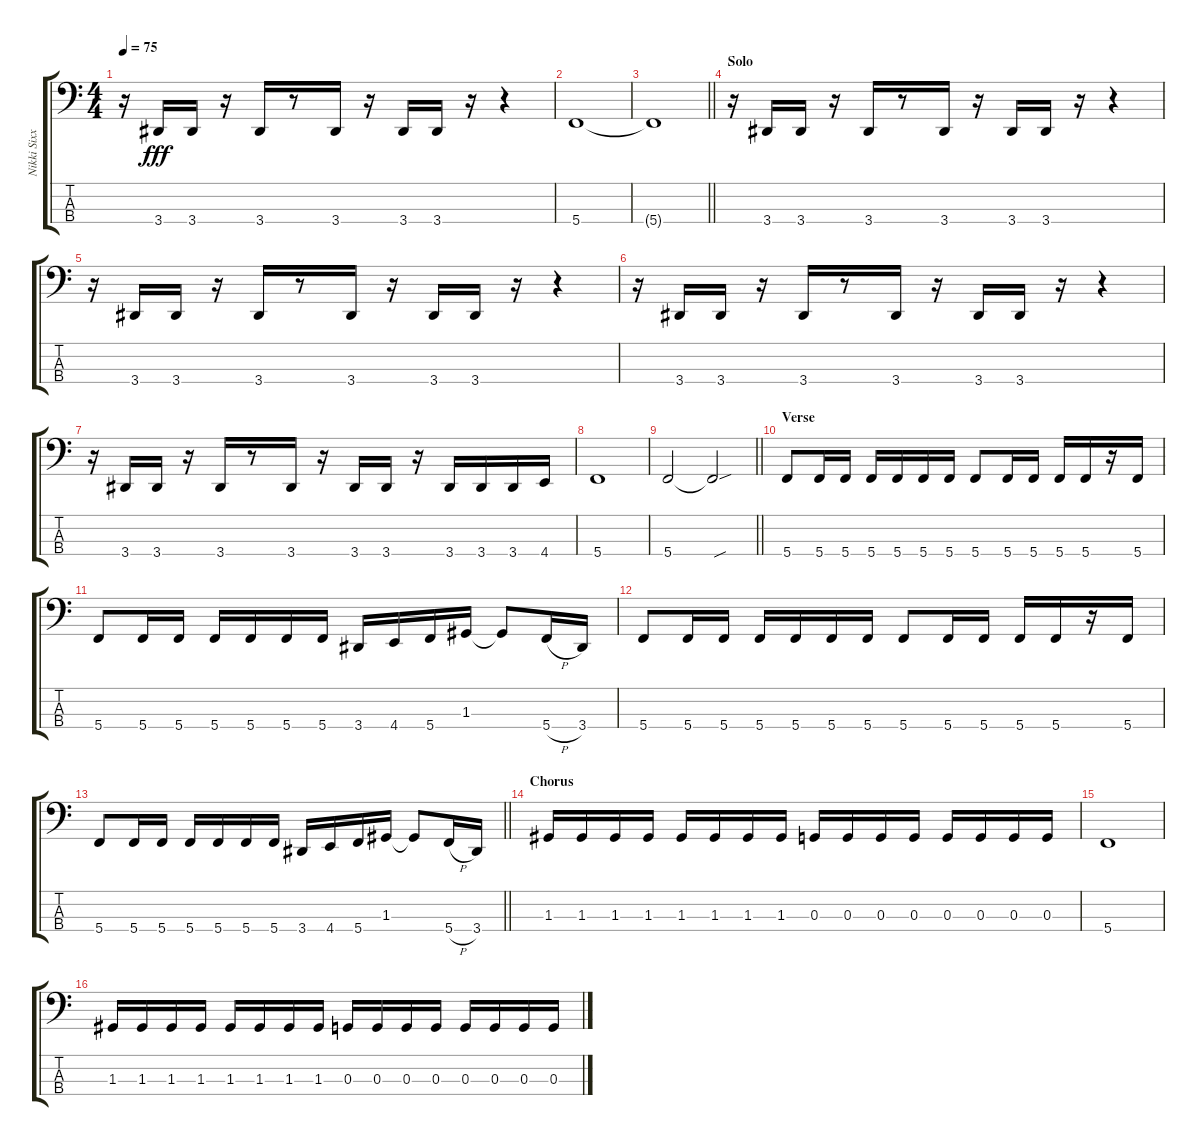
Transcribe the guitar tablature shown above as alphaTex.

\track ("Nikki Sixx - Bass" "Nikki Sixx") {instrument electricbasspick}
\staff {score tabs}
\tuning (F2 C2 G1 C1) {hide}
\ts (4 4)
\tempo 75
\clef f4
\ks c
r.16{dy fff} 3.4.16 3.4.16 r.16 3.4.16 r.8 3.4.16 r.16 3.4.16 3.4.16 r.16 r.4 |
5.4.1 |
\barLineRight lightlight
5.4{t}.1 |
\section ("" "Solo")
r.16 3.4.16 3.4.16 r.16 3.4.16 r.8 3.4.16 r.16 3.4.16 3.4.16 r.16 r.4 |
r.16 3.4.16 3.4.16 r.16 3.4.16 r.8 3.4.16 r.16 3.4.16 3.4.16 r.16 r.4 |
r.16 3.4.16 3.4.16 r.16 3.4.16 r.8 3.4.16 r.16 3.4.16 3.4.16 r.16 r.4 |
r.16 3.4.16 3.4.16 r.16 3.4.16 r.8 3.4.16 r.16 3.4.16 3.4.16 r.16 3.4.16 3.4.16 3.4.16 4.4.16 |
5.4.1 |
\barLineRight lightlight
5.4.2 5.4{sou t}.2 |
\section ("" "Verse")
5.4.8 5.4.16 5.4.16 5.4.16 5.4.16 5.4.16 5.4.16 5.4.8 5.4.16 5.4.16 5.4.16 5.4.16 r.16 5.4.16 |
5.4.8 5.4.16 5.4.16 5.4.16 5.4.16 5.4.16 5.4.16 3.4.16 4.4.16 5.4.16 1.3.16 1.3{t}.8 5.4{h}.16 3.4.16 |
5.4.8 5.4.16 5.4.16 5.4.16 5.4.16 5.4.16 5.4.16 5.4.8 5.4.16 5.4.16 5.4.16 5.4.16 r.16 5.4.16 |
\barLineRight lightlight
5.4.8 5.4.16 5.4.16 5.4.16 5.4.16 5.4.16 5.4.16 3.4.16 4.4.16 5.4.16 1.3.16 1.3{t}.8 5.4{h}.16 3.4.16 |
\section ("" "Chorus")
1.3.16 1.3.16 1.3.16 1.3.16 1.3.16 1.3.16 1.3.16 1.3.16 0.3.16 0.3.16 0.3.16 0.3.16 0.3.16 0.3.16 0.3.16 0.3.16 |
5.4.1 |
1.3.16 1.3.16 1.3.16 1.3.16 1.3.16 1.3.16 1.3.16 1.3.16 0.3.16 0.3.16 0.3.16 0.3.16 0.3.16 0.3.16 0.3.16 0.3.16
